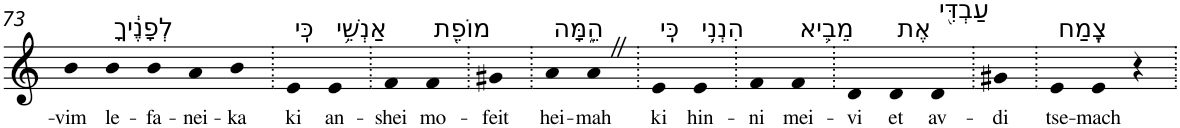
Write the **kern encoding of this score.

**kern	**text
*part1	*part1
*staff1	*staff1
*I"Piano	*
*I'Pno	*
!!LO:PB:g=z
*clefG2	*
*k[]	*
=73	=73
!	!LO:LY:b
4b	-vim
!LO:TX:a:t=לְפָנֶ֔יךָ	!
!	!LO:LY:b
4b	le-
!	!LO:LY:b
4b	-fa-
!	!LO:LY:b
4a	-nei-
!	!LO:LY:b
4b	-ka
=74.	=74.
!LO:TX:a:t=כִּֽי	!
!	!LO:LY:b
4e	ki
!LO:TX:a:t=אַנְשֵׁ֥י	!
!	!LO:LY:b
4e	an-
=75.	=75.
!	!LO:LY:b
4f	-shei
!LO:TX:a:t=מוֹפֵ֖ת	!
!	!LO:LY:b
4f	mo-
=76.	=76.
!	!LO:LY:b
4g#X	-feit
=77.	=77.
!LO:TX:a:t=הֵ֑מָּה	!
!	!LO:LY:b
4a	hei-
!	!LO:LY:b
4aZ	-mah
=78.	=78.
!LO:TX:a:t=כִּֽי	!
!	!LO:LY:b
4e	ki
!LO:TX:a:t=הִנְנִ֥י	!
!	!LO:LY:b
4e	hin-
=79.	=79.
!	!LO:LY:b
4f	-ni
!LO:TX:a:t=מֵבִ֛יא	!
!	!LO:LY:b
4f	mei-
=80.	=80.
!	!LO:LY:b
4d	-vi
!LO:TX:a:t=אֶת	!
!	!LO:LY:b
4d	et
!LO:TX:a:t=עַבְדִּ֖י	!
!	!LO:LY:b
4d	av-
=81.	=81.
!	!LO:LY:b
4g#X	-di
=82.	=82.
!LO:TX:a:t=צֶֽמַח	!
!	!LO:LY:b
4e	tse-
!	!LO:LY:b
4e	-mach
4r	.
=.	=.
*-	*-
